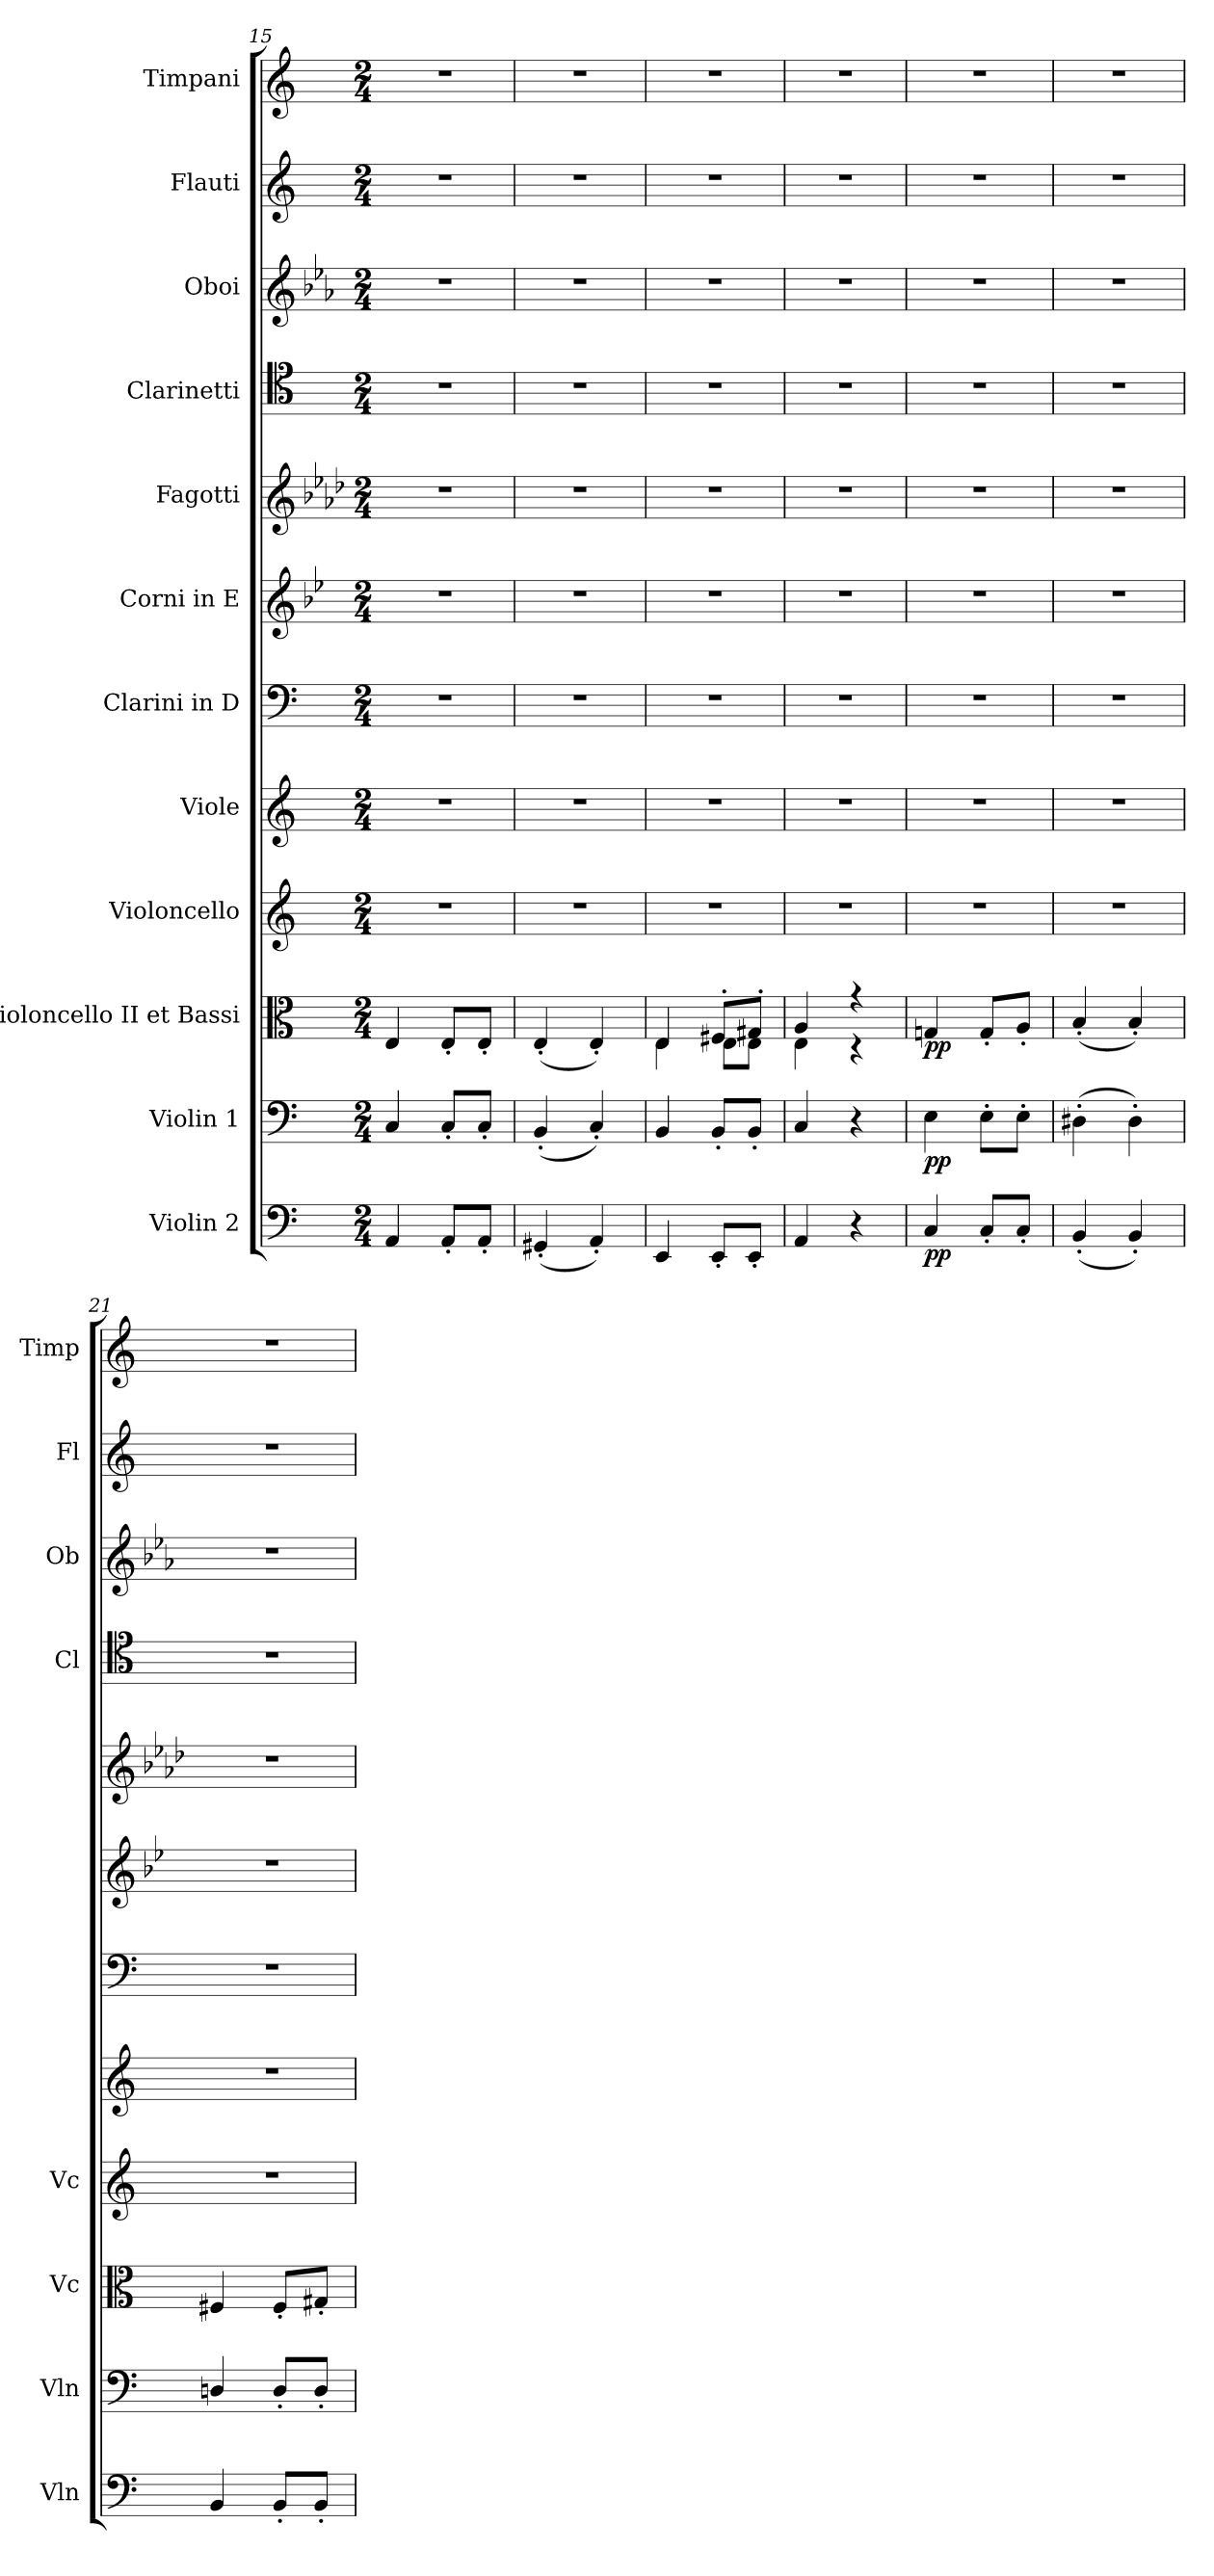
**kern	**dynam	**kern	**dynam	**kern	**dynam	**kern	**kern	**kern	**kern	**kern	**kern	**kern	**kern	**kern
*part12	*part12	*part11	*part11	*part10	*part10	*part9	*part8	*part7	*part6	*part5	*part4	*part3	*part2	*part1
*staff12	*staff12	*staff11	*staff11	*staff10	*staff10	*staff9	*staff8	*staff7	*staff6	*staff5	*staff4	*staff3	*staff2	*staff1
*I"Violin 2	*	*I"Violin 1	*	*I"Violoncello II et Bassi	*	*I"Violoncello	*I"Viole	*I"Clarini in D	*I"Corni in E	*I"Fagotti	*I"Clarinetti	*I"Oboi	*I"Flauti	*I"Timpani
*I'Vln	*	*I'Vln	*	*I'Vc	*	*I'Vc	*	*	*	*	*I'Cl	*I'Ob	*I'Fl	*I'Timp
*clefF4	*	*clefF4	*	*clefC3	*	*clefG2	*clefG2	*clefF4	*clefG2	*clefG2	*clefC4	*clefG2	*clefG2	*clefG2
*	*	*	*	*	*	*	*	*	*ITrd-1c-2	*ITrd5c8	*	*ITrd2c3	*	*
*k[]	*	*k[]	*	*k[]	*	*k[]	*k[]	*k[]	*k[]	*k[]	*k[]	*k[]	*k[]	*k[]
*M2/4	*	*M2/4	*	*M2/4	*	*M2/4	*M2/4	*M2/4	*M2/4	*M2/4	*M2/4	*M2/4	*M2/4	*M2/4
=15	=15	=15	=15	=15	=15	=15	=15	=15	=15	=15	=15	=15	=15	=15
4AA/	.	4C/	.	4E/	.	2r	2r	2r	2r	2r	2r	2r	2r	2r
8AA'/L	.	8C'/L	.	8E'/L	.	.	.	.	.	.	.	.	.	.
8AA'/J	.	8C'/J	.	8E'/J	.	.	.	.	.	.	.	.	.	.
=16	=16	=16	=16	=16	=16	=16	=16	=16	=16	=16	=16	=16	=16	=16
(<4GG#X'/	.	(<4BB'/	.	(<4E'/	.	2r	2r	2r	2r	2r	2r	2r	2r	2r
4AA'/)	.	4C'/)	.	4E'/)	.	.	.	.	.	.	.	.	.	.
=17	=17	=17	=17	=17	=17	=17	=17	=17	=17	=17	=17	=17	=17	=17
*	*	*	*	*^	*	*	*	*	*	*	*	*	*	*
4EE/	.	4BB/	.	4E/	4E\	.	2r	2r	2r	2r	2r	2r	2r	2r	2r
8EE'/L	.	8BB'/L	.	8F#X'/L	8E\L	.	.	.	.	.	.	.	.	.	.
8EE'/J	.	8BB'/J	.	8G#X'/J	8E\J	.	.	.	.	.	.	.	.	.	.
=18	=18	=18	=18	=18	=18	=18	=18	=18	=18	=18	=18	=18	=18	=18	=18
4AA/	.	4C/	.	4A/	4E\	.	2r	2r	2r	2r	2r	2r	2r	2r	2r
4r	.	4r	.	4r	4r	.	.	.	.	.	.	.	.	.	.
=19	=19	=19	=19	=19	=19	=19	=19	=19	=19	=19	=19	=19	=19	=19	=19
!	!LO:DY:b	!	!LO:DY:b	!	!	!LO:DY:b	!	!	!	!	!	!	!	!	!
*	*	*	*	*v	*v	*	*	*	*	*	*	*	*	*	*
4C/	pp	4E\	pp	4Gn/	pp	2r	2r	2r	2r	2r	2r	2r	2r	2r
8C'/L	.	8E'\L	.	8G'/L	.	.	.	.	.	.	.	.	.	.
8C'/J	.	8E'\J	.	8A'/J	.	.	.	.	.	.	.	.	.	.
=20	=20	=20	=20	=20	=20	=20	=20	=20	=20	=20	=20	=20	=20	=20
(<4BB'/	.	(>4D#X'\	.	(<4B'/	.	2r	2r	2r	2r	2r	2r	2r	2r	2r
4BB'/)	.	4D#'\)	.	4B'/)	.	.	.	.	.	.	.	.	.	.
=21	=21	=21	=21	=21	=21	=21	=21	=21	=21	=21	=21	=21	=21	=21
4BB/	.	4Dn/	.	4F#X/	.	2r	2r	2r	2r	2r	2r	2r	2r	2r
8BB'/L	.	8D'/L	.	8F#'/L	.	.	.	.	.	.	.	.	.	.
8BB'/J	.	8D'/J	.	8G#X'/J	.	.	.	.	.	.	.	.	.	.
=	=	=	=	=	=	=	=	=	=	=	=	=	=	=
*-	*-	*-	*-	*-	*-	*-	*-	*-	*-	*-	*-	*-	*-	*-
